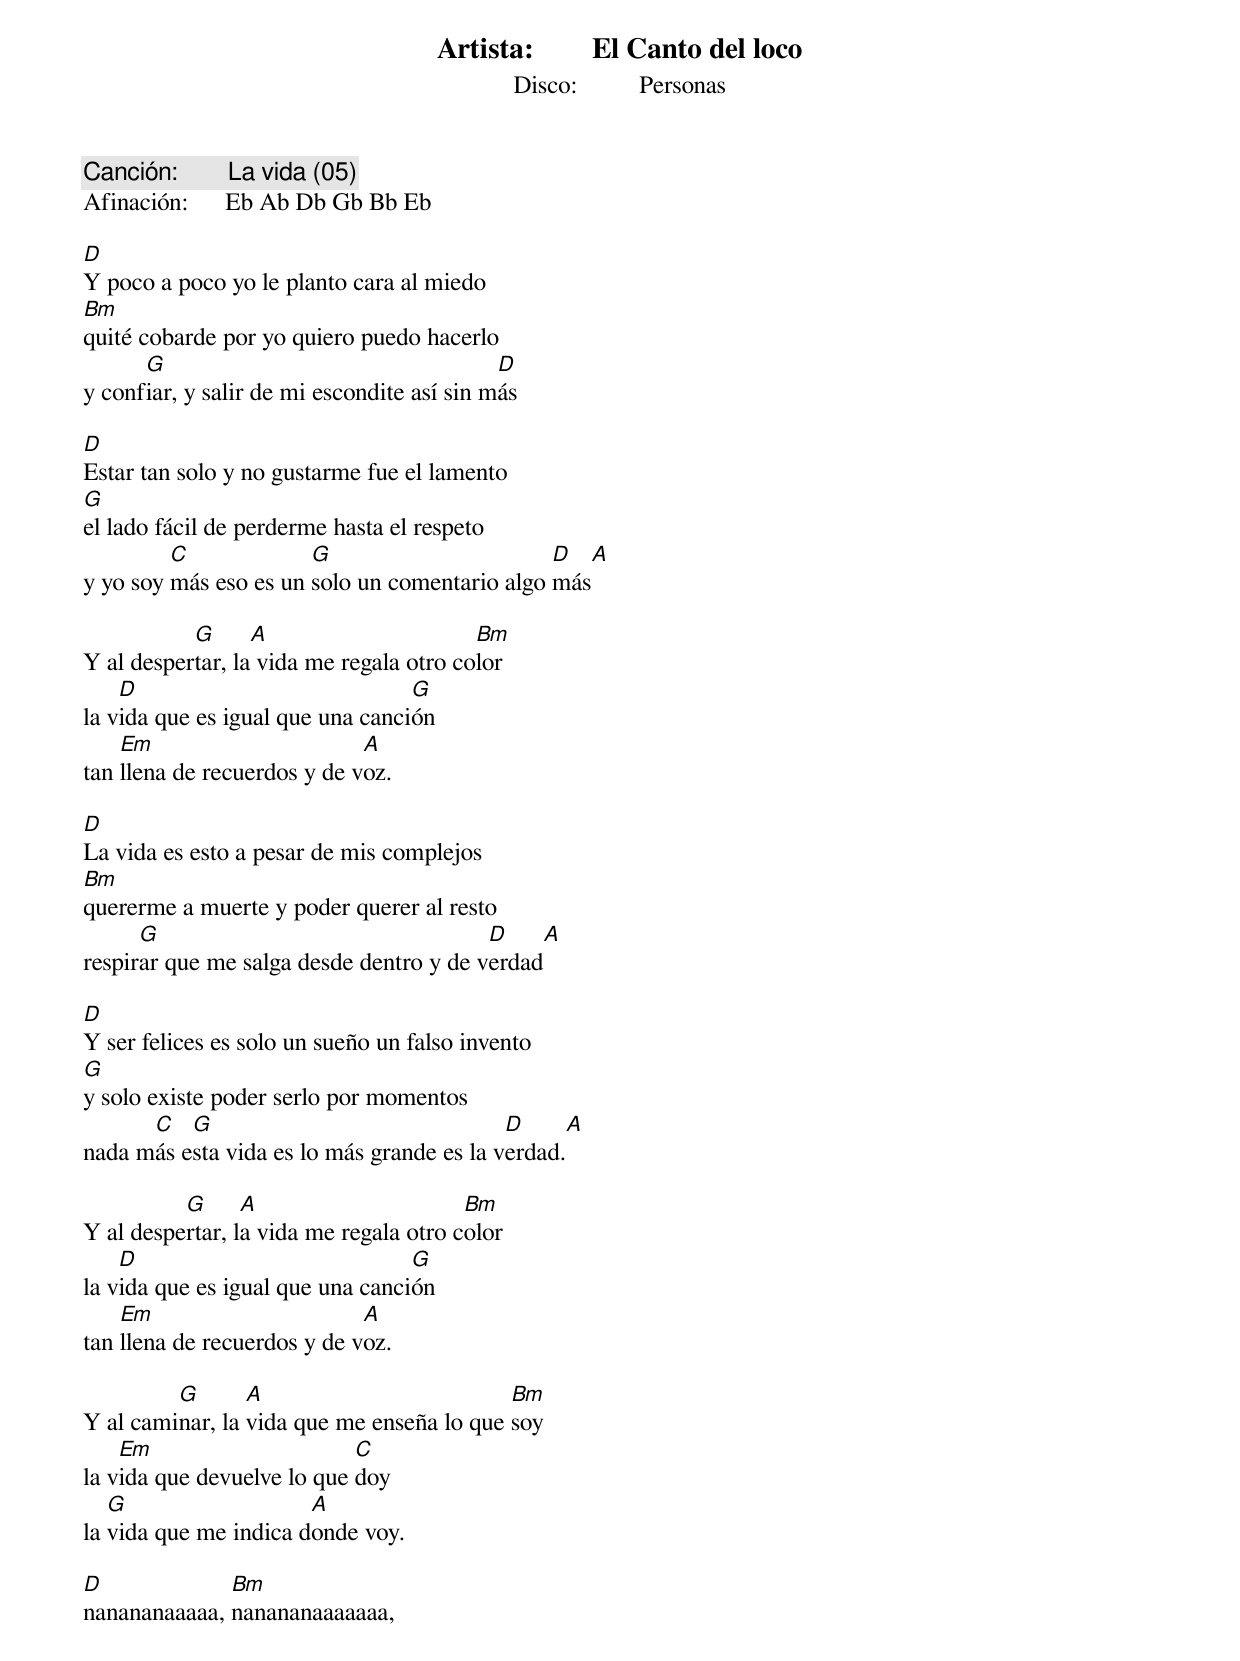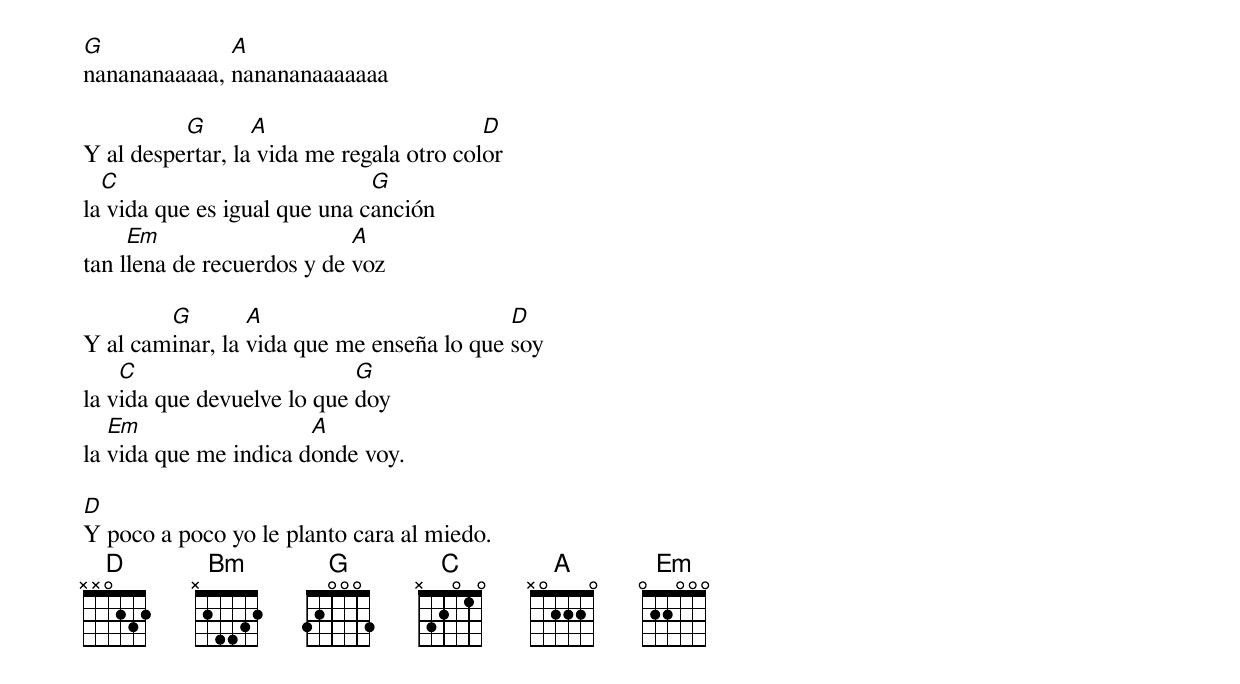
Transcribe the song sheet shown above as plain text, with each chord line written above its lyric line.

Artista:	El Canto del loco
Disco:		Personas
Canción:	La vida (05)
Afinación: 	Eb Ab Db Gb Bb Eb

D
Y poco a poco yo le planto cara al miedo
Bm
quité cobarde por yo quiero puedo hacerlo
      G                                     D
y confiar, y salir de mi escondite así sin más

D
Estar tan solo y no gustarme fue el lamento
G
el lado fácil de perderme hasta el respeto
         C             G                       D     A
y yo soy más eso es un solo un comentario algo más

           G      A                      Bm
Y al despertar, la vida me regala otro color
    D                             G
la vida que es igual que una canción
    Em                       A
tan llena de recuerdos y de voz.

D
La vida es esto a pesar de mis complejos
Bm
quererme a muerte y poder querer al resto
      G                                  D       A
respirar que me salga desde dentro y de verdad

D
Y ser felices es solo un sueño un falso invento
G
y solo existe poder serlo por momentos
      C   G                                D      A
nada más esta vida es lo más grande es la verdad.

          G      A                      Bm
Y al despertar, la vida me regala otro color
    D                             G
la vida que es igual que una canción
    Em                       A
tan llena de recuerdos y de voz.

         G       A                         Bm
Y al caminar, la vida que me enseña lo que soy
    Em                      C
la vida que devuelve lo que doy
   G                   A
la vida que me indica donde voy.

D             Bm
nanananaaaaa, nanananaaaaaaa,
G             A
nanananaaaaa, nanananaaaaaaa

          G       A                       D
Y al despertar, la vida me regala otro color
  C                           G
la vida que es igual que una canción
     Em                     A
tan llena de recuerdos y de voz

        G        A                         D
Y al caminar, la vida que me enseña lo que soy
    C                       G
la vida que devuelve lo que doy
   Em                  A
la vida que me indica donde voy.

D
Y poco a poco yo le planto cara al miedo.
